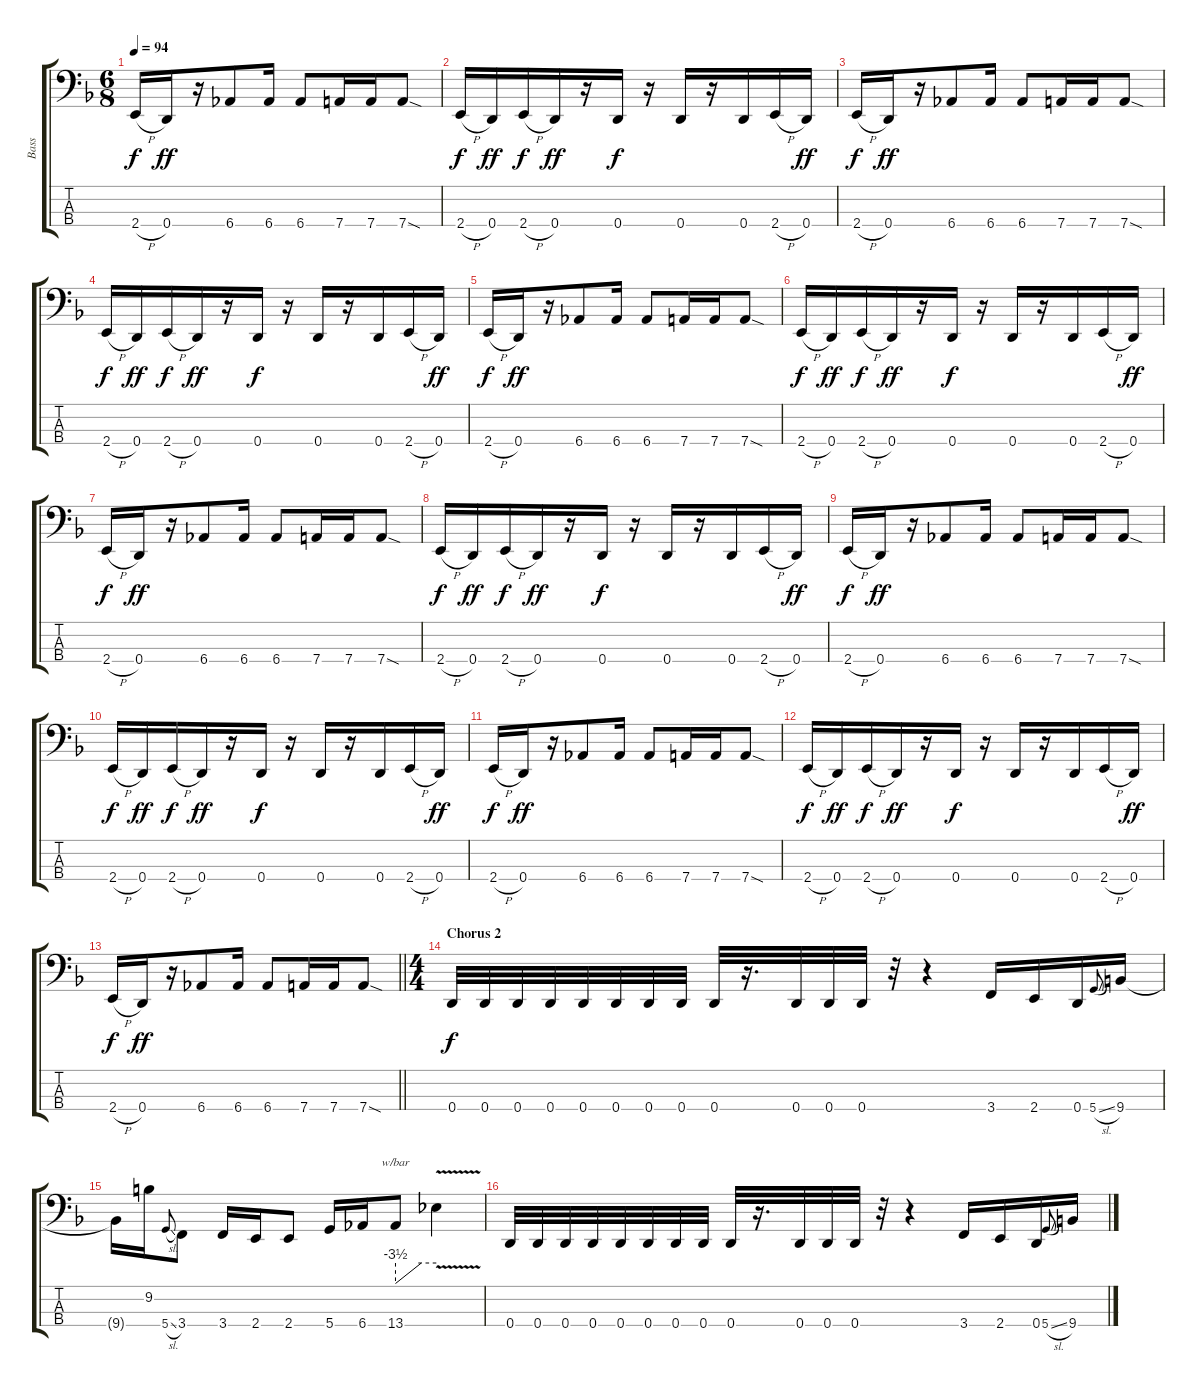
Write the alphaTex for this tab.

\track ("Bass" "Bass") {instrument electricbassfinger}
\staff {score tabs}
\tuning (G2 D2 A1 D1) {hide}
\ts (6 8)
\tempo 94
\clef f4
\ks dminor
2.4{h}.16{dy f} 0.4.16{dy ff} r.16 6.4.8 6.4.16 6.4.8 7.4.16 7.4.16 7.4{sod}.8 |
2.4{h}.16{dy f} 0.4.16{dy ff} 2.4{h}.16{dy f} 0.4.16{dy ff} r.16 0.4.16{dy f} r.16 0.4.16 r.16 0.4.16 2.4{h}.16 0.4.16{dy ff} |
2.4{h}.16{dy f} 0.4.16{dy ff} r.16 6.4.8 6.4.16 6.4.8 7.4.16 7.4.16 7.4{sod}.8 |
2.4{h}.16{dy f} 0.4.16{dy ff} 2.4{h}.16{dy f} 0.4.16{dy ff} r.16 0.4.16{dy f} r.16 0.4.16 r.16 0.4.16 2.4{h}.16 0.4.16{dy ff} |
2.4{h}.16{dy f} 0.4.16{dy ff} r.16 6.4.8 6.4.16 6.4.8 7.4.16 7.4.16 7.4{sod}.8 |
2.4{h}.16{dy f} 0.4.16{dy ff} 2.4{h}.16{dy f} 0.4.16{dy ff} r.16 0.4.16{dy f} r.16 0.4.16 r.16 0.4.16 2.4{h}.16 0.4.16{dy ff} |
2.4{h}.16{dy f} 0.4.16{dy ff} r.16 6.4.8 6.4.16 6.4.8 7.4.16 7.4.16 7.4{sod}.8 |
2.4{h}.16{dy f} 0.4.16{dy ff} 2.4{h}.16{dy f} 0.4.16{dy ff} r.16 0.4.16{dy f} r.16 0.4.16 r.16 0.4.16 2.4{h}.16 0.4.16{dy ff} |
2.4{h}.16{dy f} 0.4.16{dy ff} r.16 6.4.8 6.4.16 6.4.8 7.4.16 7.4.16 7.4{sod}.8 |
2.4{h}.16{dy f} 0.4.16{dy ff} 2.4{h}.16{dy f} 0.4.16{dy ff} r.16 0.4.16{dy f} r.16 0.4.16 r.16 0.4.16 2.4{h}.16 0.4.16{dy ff} |
2.4{h}.16{dy f} 0.4.16{dy ff} r.16 6.4.8 6.4.16 6.4.8 7.4.16 7.4.16 7.4{sod}.8 |
2.4{h}.16{dy f} 0.4.16{dy ff} 2.4{h}.16{dy f} 0.4.16{dy ff} r.16 0.4.16{dy f} r.16 0.4.16 r.16 0.4.16 2.4{h}.16 0.4.16{dy ff} |
\barLineRight lightlight
2.4{h}.16{dy f} 0.4.16{dy ff} r.16 6.4.8 6.4.16 6.4.8 7.4.16 7.4.16 7.4{sod}.8 |
\ts (4 4)
\section ("" "Chorus 2")
0.4.32{dy f} 0.4.32 0.4.32 0.4.32 0.4.32 0.4.32 0.4.32 0.4.32 0.4.32 r.16{d} 0.4.32 0.4.32 0.4.32 r.32 r.4 3.4.16 2.4.16 0.4.16 5.4{sl}.8{gr onbeat} 9.4.16 |
9.4{t}.16 9.2.16 5.4{sl}.8{gr onbeat} 3.4.8 3.4.16 2.4.16 2.4.8 5.4.16 6.4.16 13.4.8{tbe (custom default 0 -14 38 0 60 0)} 13.4{v t}.4 |
0.4.32 0.4.32 0.4.32 0.4.32 0.4.32 0.4.32 0.4.32 0.4.32 0.4.32 r.16{d} 0.4.32 0.4.32 0.4.32 r.32 r.4 3.4.16 2.4.16 0.4.16 5.4{sl}.8{gr onbeat} 9.4.16
